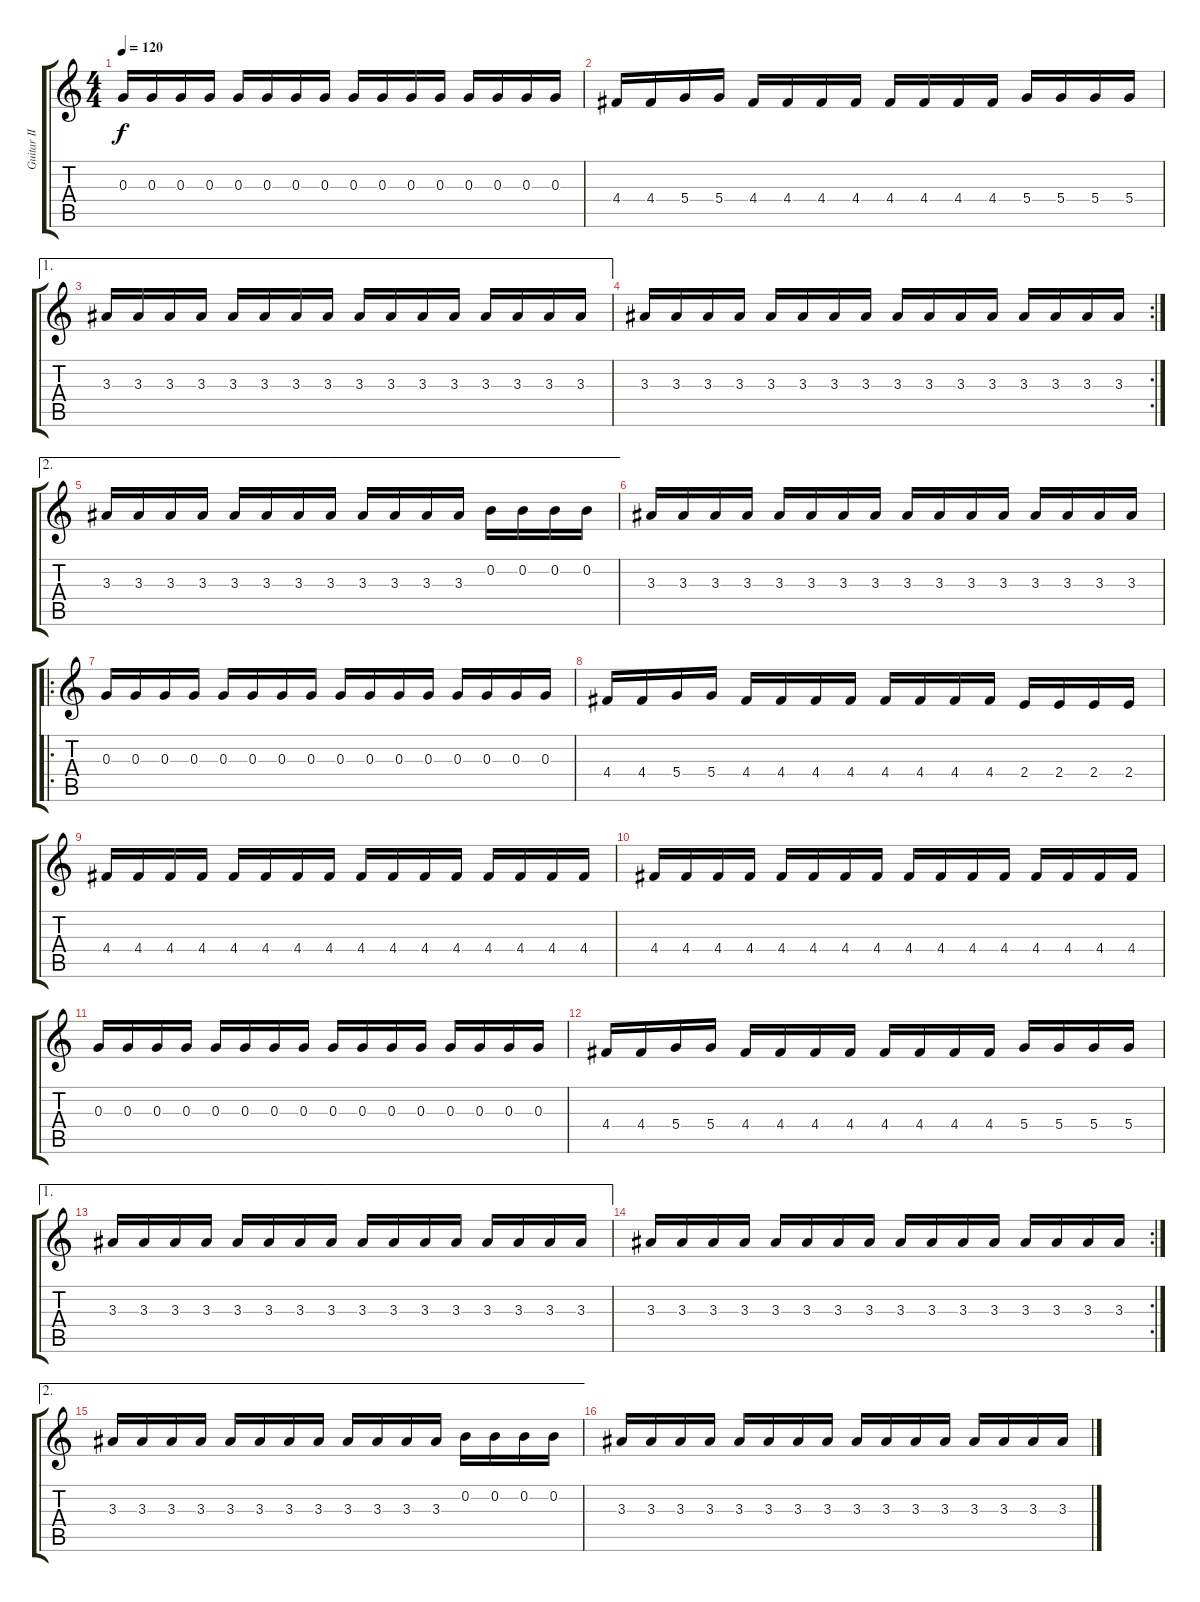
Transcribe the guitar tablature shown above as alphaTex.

\track ("Guitar II" "Guitar II") {instrument distortionguitar}
\staff {score tabs}
\tuning (E4 B3 G3 D3 A2 E2) {hide}
\ts (4 4)
\tempo 120
\clef g2
\ks c
0.3.16{dy f} 0.3.16 0.3.16 0.3.16 0.3.16 0.3.16 0.3.16 0.3.16 0.3.16 0.3.16 0.3.16 0.3.16 0.3.16 0.3.16 0.3.16 0.3.16 |
4.4.16 4.4.16 5.4.16 5.4.16 4.4.16 4.4.16 4.4.16 4.4.16 4.4.16 4.4.16 4.4.16 4.4.16 5.4.16 5.4.16 5.4.16 5.4.16 |
\ae 1
3.3.16 3.3.16 3.3.16 3.3.16 3.3.16 3.3.16 3.3.16 3.3.16 3.3.16 3.3.16 3.3.16 3.3.16 3.3.16 3.3.16 3.3.16 3.3.16 |
\rc 2
3.3.16 3.3.16 3.3.16 3.3.16 3.3.16 3.3.16 3.3.16 3.3.16 3.3.16 3.3.16 3.3.16 3.3.16 3.3.16 3.3.16 3.3.16 3.3.16 |
\ae 2
3.3.16 3.3.16 3.3.16 3.3.16 3.3.16 3.3.16 3.3.16 3.3.16 3.3.16 3.3.16 3.3.16 3.3.16 0.2.16 0.2.16 0.2.16 0.2.16 |
3.3.16 3.3.16 3.3.16 3.3.16 3.3.16 3.3.16 3.3.16 3.3.16 3.3.16 3.3.16 3.3.16 3.3.16 3.3.16 3.3.16 3.3.16 3.3.16 |
\ro
0.3.16 0.3.16 0.3.16 0.3.16 0.3.16 0.3.16 0.3.16 0.3.16 0.3.16 0.3.16 0.3.16 0.3.16 0.3.16 0.3.16 0.3.16 0.3.16 |
4.4.16 4.4.16 5.4.16 5.4.16 4.4.16 4.4.16 4.4.16 4.4.16 4.4.16 4.4.16 4.4.16 4.4.16 2.4.16 2.4.16 2.4.16 2.4.16 |
4.4.16 4.4.16 4.4.16 4.4.16 4.4.16 4.4.16 4.4.16 4.4.16 4.4.16 4.4.16 4.4.16 4.4.16 4.4.16 4.4.16 4.4.16 4.4.16 |
4.4.16 4.4.16 4.4.16 4.4.16 4.4.16 4.4.16 4.4.16 4.4.16 4.4.16 4.4.16 4.4.16 4.4.16 4.4.16 4.4.16 4.4.16 4.4.16 |
0.3.16 0.3.16 0.3.16 0.3.16 0.3.16 0.3.16 0.3.16 0.3.16 0.3.16 0.3.16 0.3.16 0.3.16 0.3.16 0.3.16 0.3.16 0.3.16 |
4.4.16 4.4.16 5.4.16 5.4.16 4.4.16 4.4.16 4.4.16 4.4.16 4.4.16 4.4.16 4.4.16 4.4.16 5.4.16 5.4.16 5.4.16 5.4.16 |
\ae 1
3.3.16 3.3.16 3.3.16 3.3.16 3.3.16 3.3.16 3.3.16 3.3.16 3.3.16 3.3.16 3.3.16 3.3.16 3.3.16 3.3.16 3.3.16 3.3.16 |
\rc 2
3.3.16 3.3.16 3.3.16 3.3.16 3.3.16 3.3.16 3.3.16 3.3.16 3.3.16 3.3.16 3.3.16 3.3.16 3.3.16 3.3.16 3.3.16 3.3.16 |
\ae 2
3.3.16 3.3.16 3.3.16 3.3.16 3.3.16 3.3.16 3.3.16 3.3.16 3.3.16 3.3.16 3.3.16 3.3.16 0.2.16 0.2.16 0.2.16 0.2.16 |
3.3.16 3.3.16 3.3.16 3.3.16 3.3.16 3.3.16 3.3.16 3.3.16 3.3.16 3.3.16 3.3.16 3.3.16 3.3.16 3.3.16 3.3.16 3.3.16
